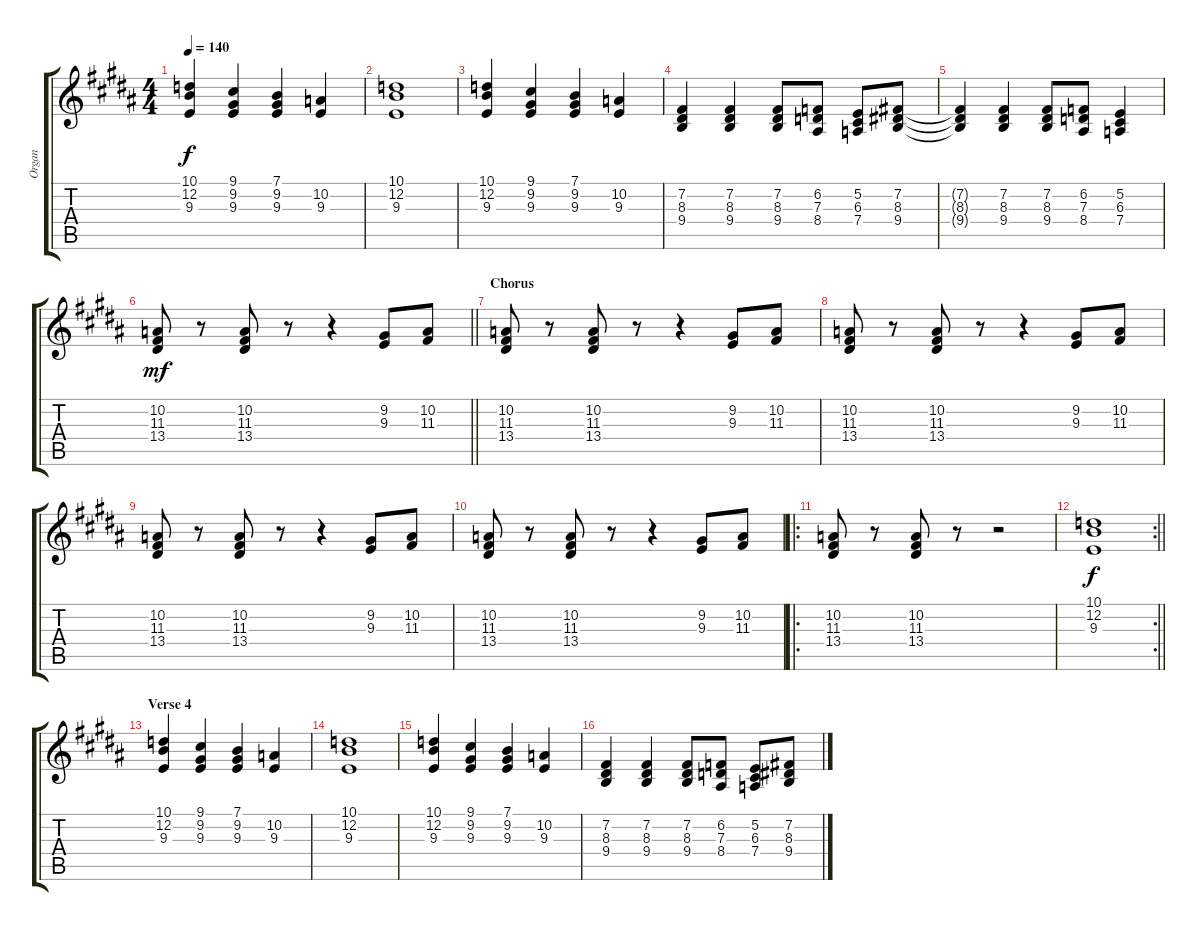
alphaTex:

\track ("Organ" "Organ") {instrument drawbarorgan}
\staff {score tabs}
\tuning (E4 B3 G3 D3 A2 E2) {hide}
\ts (4 4)
\tempo 140
\clef g2
\ks b
(10.1 12.2 9.3).4{dy f} (9.1 9.2 9.3).4 (7.1 9.2 9.3).4 (10.2 9.3).4 |
(10.1 12.2 9.3).1 |
(10.1 12.2 9.3).4 (9.1 9.2 9.3).4 (7.1 9.2 9.3).4 (10.2 9.3).4 |
(7.2 8.3 9.4).4 (7.2 8.3 9.4).4 (7.2 8.3 9.4).8 (6.2 7.3 8.4).8 (5.2 6.3 7.4).8 (7.2 8.3 9.4).8 |
(7.2{t} 8.3{t} 9.4{t}).4 (7.2 8.3 9.4).4 (7.2 8.3 9.4).8 (6.2 7.3 8.4).8 (5.2 6.3 7.4).4 |
\barLineRight lightlight
(10.2 11.3 13.4).8{dy mf} r.8 (10.2 11.3 13.4).8 r.8 r.4 (9.2 9.3).8 (10.2 11.3).8 |
\section ("" "Chorus")
(10.2 11.3 13.4).8 r.8 (10.2 11.3 13.4).8 r.8 r.4 (9.2 9.3).8 (10.2 11.3).8 |
(10.2 11.3 13.4).8 r.8 (10.2 11.3 13.4).8 r.8 r.4 (9.2 9.3).8 (10.2 11.3).8 |
(10.2 11.3 13.4).8 r.8 (10.2 11.3 13.4).8 r.8 r.4 (9.2 9.3).8 (10.2 11.3).8 |
(10.2 11.3 13.4).8 r.8 (10.2 11.3 13.4).8 r.8 r.4 (9.2 9.3).8 (10.2 11.3).8 |
\ro
(10.2 11.3 13.4).8 r.8 (10.2 11.3 13.4).8 r.8 r.2 |
\rc 2
\barLineRight lightlight
(10.1 12.2 9.3).1{dy f} |
\section ("" "Verse 4")
(10.1 12.2 9.3).4 (9.1 9.2 9.3).4 (7.1 9.2 9.3).4 (10.2 9.3).4 |
(10.1 12.2 9.3).1 |
(10.1 12.2 9.3).4 (9.1 9.2 9.3).4 (7.1 9.2 9.3).4 (10.2 9.3).4 |
(7.2 8.3 9.4).4 (7.2 8.3 9.4).4 (7.2 8.3 9.4).8 (6.2 7.3 8.4).8 (5.2 6.3 7.4).8 (7.2 8.3 9.4).8
